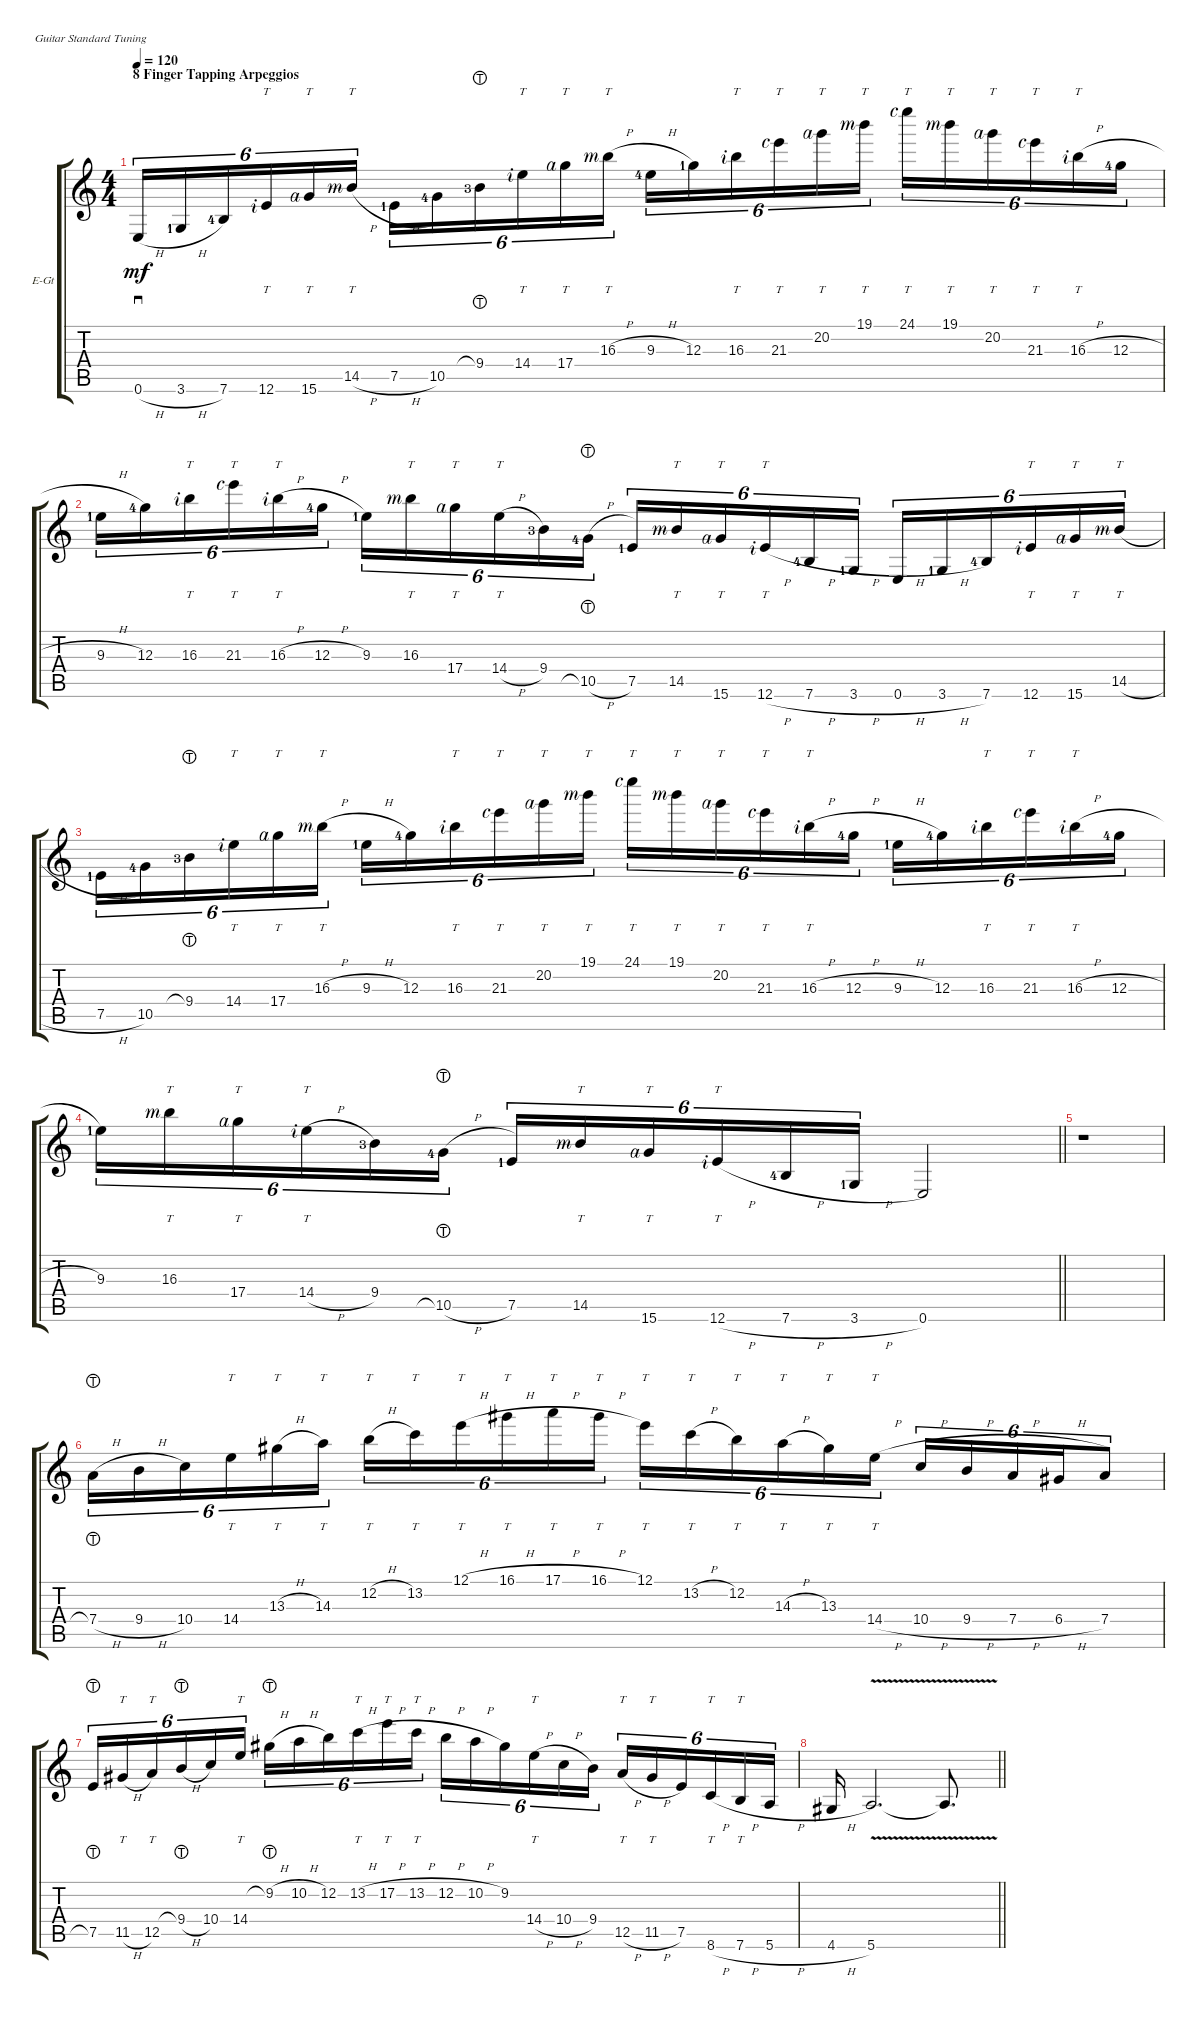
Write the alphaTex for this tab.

\defaultSystemsLayout 4
\bracketExtendMode groupsimilarinstruments
\firstSystemTrackNameOrientation horizontal
\otherSystemsTrackNameOrientation horizontal
\track ("Guitar" "E-Gt") {instrument distortionguitar}
\staff {score tabs}
\tuning (E4 B3 G3 D3 A2 E2)
\ts (4 4)
\section ("" "8 Finger Tapping Arpeggios")
\tempo 120
\clef g2
\ks c
0.6{h}.16{sd tu (6 4) dy mf instrument distortionguitar} 3.6{h lf 2}.16{tu (6 4)} 7.6{lf 5}.16{tu (6 4)} 12.6{rf 2}.16{tt tu (6 4)} 15.6{rf 4}.16{tt tu (6 4)} 14.5{h rf 3}.16{tt tu (6 4)} 7.5{h lf 2}.16{tu (6 4)} 10.5{lf 5}.16{tu (6 4)} 9.4{lht lf 4}.16{tu (6 4)} 14.4{rf 2}.16{tt tu (6 4)} 17.4{rf 4}.16{tt tu (6 4)} 16.3{h rf 3}.16{tt tu (6 4)} 9.3{h lf 5}.16{tu (6 4)} 12.3{lf 2}.16{tu (6 4)} 16.3{rf 2}.16{tt tu (6 4)} 21.3{rf 5}.16{tt tu (6 4)} 20.2{rf 4}.16{tt tu (6 4)} 19.1{rf 3}.16{tt tu (6 4)} 24.1{rf 5}.16{tt tu (6 4)} 19.1{rf 3}.16{tt tu (6 4)} 20.2{rf 4}.16{tt tu (6 4)} 21.3{rf 5}.16{tt tu (6 4)} 16.3{h rf 2}.16{tt tu (6 4)} 12.3{h lf 5}.16{tu (6 4)} |
9.3{h lf 2}.16{tu (6 4)} 12.3{lf 5}.16{tu (6 4)} 16.3{rf 2}.16{tt tu (6 4)} 21.3{rf 5}.16{tt tu (6 4)} 16.3{h rf 2}.16{tt tu (6 4)} 12.3{h lf 5}.16{tu (6 4)} 9.3{lf 2}.16{tu (6 4)} 16.3{rf 3}.16{tt tu (6 4)} 17.4{rf 4}.16{tt tu (6 4)} 14.4{h}.16{tt tu (6 4)} 9.4{lf 4}.16{tu (6 4)} 10.5{h lht lf 5}.16{tu (6 4)} 7.5{lf 2}.16{tu (6 4)} 14.5{rf 3}.16{tt tu (6 4)} 15.6{rf 4}.16{tt tu (6 4)} 12.6{h rf 2}.16{tt tu (6 4)} 7.6{h lf 5}.16{tu (6 4)} 3.6{h lf 2}.16{tu (6 4)} 0.6{h}.16{tu (6 4)} 3.6{h lf 2}.16{tu (6 4)} 7.6{lf 5}.16{tu (6 4)} 12.6{rf 2}.16{tt tu (6 4)} 15.6{rf 4}.16{tt tu (6 4)} 14.5{h rf 3}.16{tt tu (6 4)} |
7.5{h lf 2}.16{tu (6 4)} 10.5{lf 5}.16{tu (6 4)} 9.4{lht lf 4}.16{tu (6 4)} 14.4{rf 2}.16{tt tu (6 4)} 17.4{rf 4}.16{tt tu (6 4)} 16.3{h rf 3}.16{tt tu (6 4)} 9.3{h lf 2}.16{tu (6 4)} 12.3{lf 5}.16{tu (6 4)} 16.3{rf 2}.16{tt tu (6 4)} 21.3{rf 5}.16{tt tu (6 4)} 20.2{rf 4}.16{tt tu (6 4)} 19.1{rf 3}.16{tt tu (6 4)} 24.1{rf 5}.16{tt tu (6 4)} 19.1{rf 3}.16{tt tu (6 4)} 20.2{rf 4}.16{tt tu (6 4)} 21.3{rf 5}.16{tt tu (6 4)} 16.3{h rf 2}.16{tt tu (6 4)} 12.3{h lf 5}.16{tu (6 4)} 9.3{h lf 2}.16{tu (6 4)} 12.3{lf 5}.16{tu (6 4)} 16.3{rf 2}.16{tt tu (6 4)} 21.3{rf 5}.16{tt tu (6 4)} 16.3{h rf 2}.16{tt tu (6 4)} 12.3{h lf 5}.16{tu (6 4)} |
\barLineRight lightlight
9.3{lf 2}.16{tu (6 4)} 16.3{rf 3}.16{tt tu (6 4)} 17.4{rf 4}.16{tt tu (6 4)} 14.4{h rf 2}.16{tt tu (6 4)} 9.4{lf 4}.16{tu (6 4)} 10.5{h lht lf 5}.16{tu (6 4)} 7.5{lf 2}.16{tu (6 4)} 14.5{rf 3}.16{tt tu (6 4)} 15.6{rf 4}.16{tt tu (6 4)} 12.6{h rf 2}.16{tt tu (6 4)} 7.6{h lf 5}.16{tu (6 4)} 3.6{h lf 2}.16{tu (6 4)} 0.6.2 |
r.1 |
7.4{h lht}.16{tu (6 4)} 9.4{h}.16{tu (6 4)} 10.4.16{tu (6 4)} 14.4.16{tt tu (6 4)} 13.3{h}.16{tt tu (6 4)} 14.3.16{tt tu (6 4)} 12.2{h}.16{tt tu (6 4)} 13.2.16{tt tu (6 4)} 12.1{h}.16{tt tu (6 4)} 16.1{h}.16{tt tu (6 4)} 17.1{h}.16{tt tu (6 4)} 16.1{h}.16{tt tu (6 4)} 12.1.16{tt tu (6 4)} 13.2{h}.16{tt tu (6 4)} 12.2.16{tt tu (6 4)} 14.3{h}.16{tt tu (6 4)} 13.3.16{tt tu (6 4)} 14.4{h}.16{tt tu (6 4)} 10.4{h}.16{tu (6 4)} 9.4{h}.16{tu (6 4)} 7.4{h}.16{tu (6 4)} 6.4{h}.16{tu (6 4)} 7.4.8{tu (6 4)} |
7.5{lht}.16{tu (6 4)} 11.5{h}.16{tt tu (6 4)} 12.5.16{tt tu (6 4)} 9.4{h lht}.16{tu (6 4)} 10.4.16{tu (6 4)} 14.4.16{tt tu (6 4)} 9.2{h lht}.16{tu (6 4)} 10.2{h}.16{tu (6 4)} 12.2.16{tu (6 4)} 13.2{h}.16{tt tu (6 4)} 17.2{h}.16{tt tu (6 4)} 13.2{h}.16{tt tu (6 4)} 12.2{h}.16{tu (6 4)} 10.2{h}.16{tu (6 4)} 9.2.16{tu (6 4)} 14.4{h}.16{tt tu (6 4)} 10.4{h}.16{tu (6 4)} 9.4.16{tu (6 4)} 12.5{h}.16{tt tu (6 4)} 11.5{h}.16{tt tu (6 4)} 7.5.16{tu (6 4)} 8.6{h}.16{tt tu (6 4)} 7.6{h}.16{tt tu (6 4)} 5.6{h}.16{tu (6 4)} |
\barLineRight lightlight
4.6{h}.16 5.6{v}.2{d} 5.6{t}.8{d}
